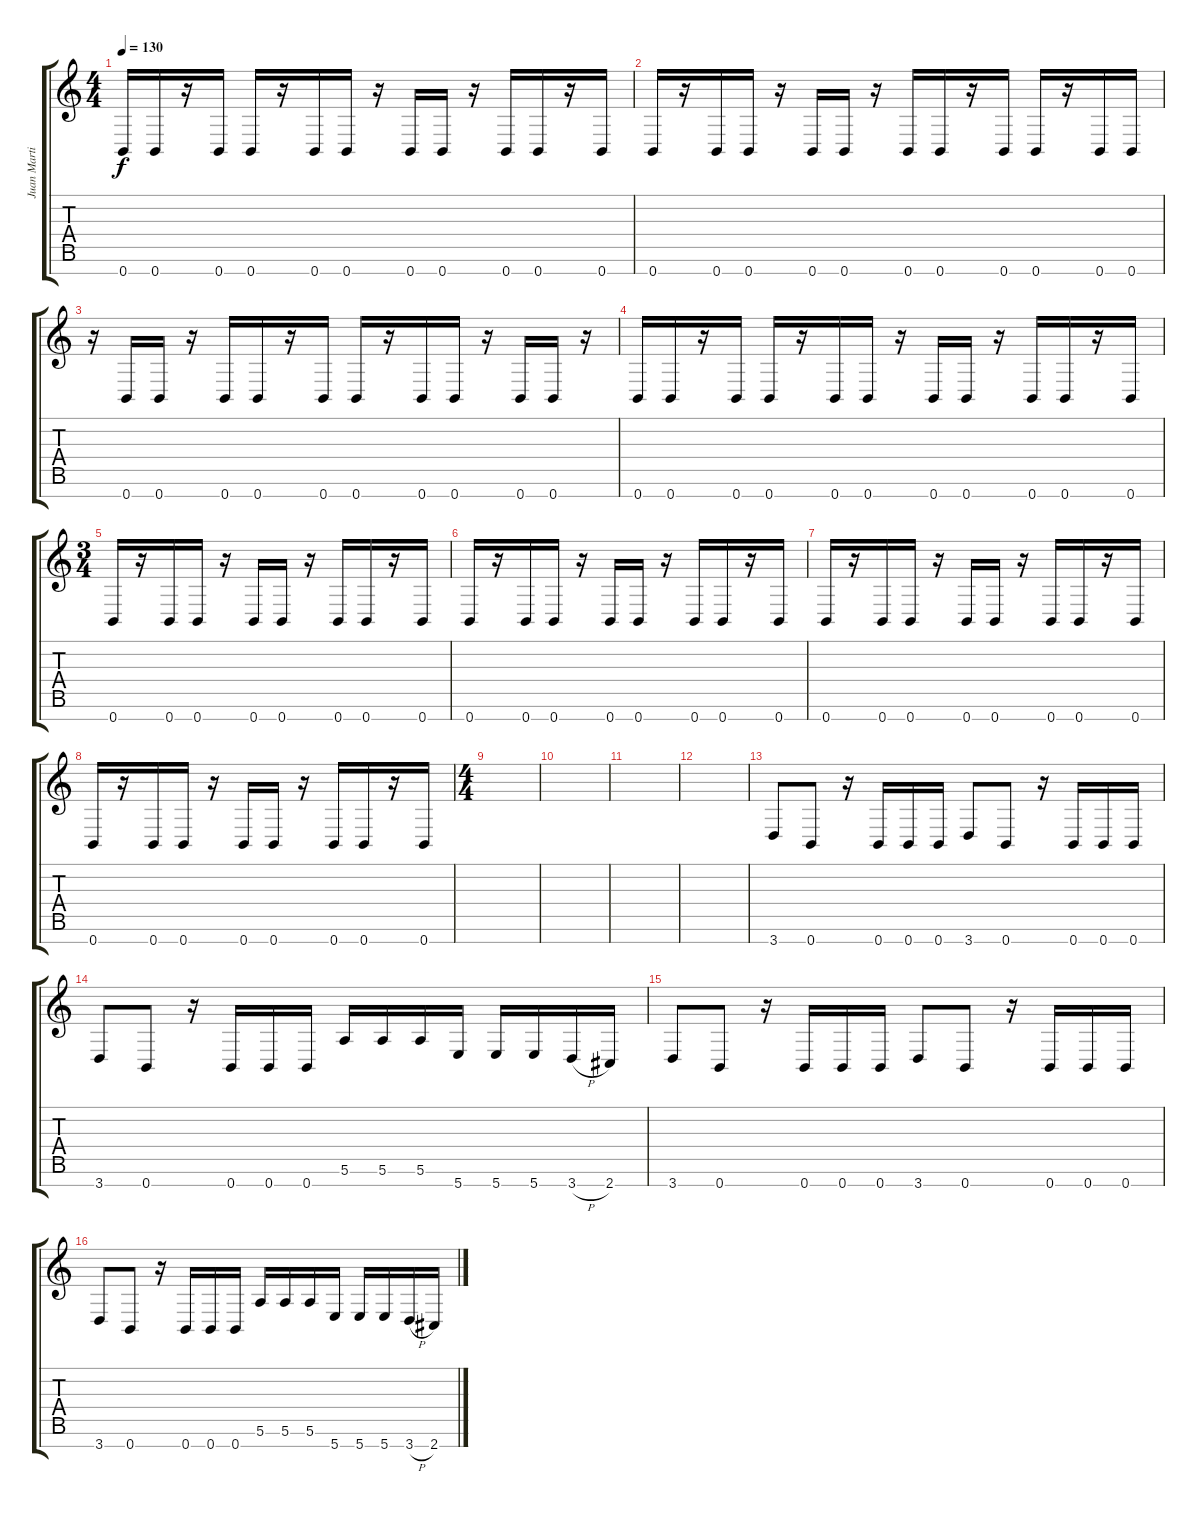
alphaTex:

\track ("Juan Martin" "Juan Marti") {instrument distortionguitar}
\staff {score tabs}
\tuning (E4 B3 G3 D3 A2 E2 B1) {hide}
\ts (4 4)
\tempo 130
\clef g2
\ks c
0.7.16{dy f} 0.7.16 r.16 0.7.16 0.7.16 r.16 0.7.16 0.7.16 r.16 0.7.16 0.7.16 r.16 0.7.16 0.7.16 r.16 0.7.16 |
0.7.16 r.16 0.7.16 0.7.16 r.16 0.7.16 0.7.16 r.16 0.7.16 0.7.16 r.16 0.7.16 0.7.16 r.16 0.7.16 0.7.16 |
r.16 0.7.16 0.7.16 r.16 0.7.16 0.7.16 r.16 0.7.16 0.7.16 r.16 0.7.16 0.7.16 r.16 0.7.16 0.7.16 r.16 |
0.7.16 0.7.16 r.16 0.7.16 0.7.16 r.16 0.7.16 0.7.16 r.16 0.7.16 0.7.16 r.16 0.7.16 0.7.16 r.16 0.7.16 |
\ts (3 4)
0.7.16 r.16 0.7.16 0.7.16 r.16 0.7.16 0.7.16 r.16 0.7.16 0.7.16 r.16 0.7.16 |
0.7.16 r.16 0.7.16 0.7.16 r.16 0.7.16 0.7.16 r.16 0.7.16 0.7.16 r.16 0.7.16 |
0.7.16 r.16 0.7.16 0.7.16 r.16 0.7.16 0.7.16 r.16 0.7.16 0.7.16 r.16 0.7.16 |
0.7.16 r.16 0.7.16 0.7.16 r.16 0.7.16 0.7.16 r.16 0.7.16 0.7.16 r.16 0.7.16 |
\ts (4 4)
|
|
|
|
3.7.8 0.7.8 r.16 0.7.16 0.7.16 0.7.16 3.7.8 0.7.8 r.16 0.7.16 0.7.16 0.7.16 |
3.7.8 0.7.8 r.16 0.7.16 0.7.16 0.7.16 5.6.16 5.6.16 5.6.16 5.7.16 5.7.16 5.7.16 3.7{h}.16 2.7.16 |
3.7.8 0.7.8 r.16 0.7.16 0.7.16 0.7.16 3.7.8 0.7.8 r.16 0.7.16 0.7.16 0.7.16 |
3.7.8 0.7.8 r.16 0.7.16 0.7.16 0.7.16 5.6.16 5.6.16 5.6.16 5.7.16 5.7.16 5.7.16 3.7{h}.16 2.7.16
